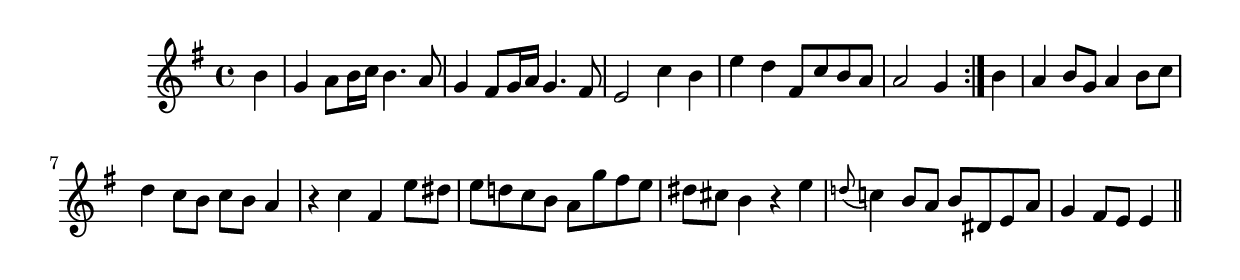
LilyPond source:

\version "2.19.49"
%{\header {
  title = "Chorale, `Gib Dich Zufrieden und Sei Stille'"
  composer = "J.S. Bach"
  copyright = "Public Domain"
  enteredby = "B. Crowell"
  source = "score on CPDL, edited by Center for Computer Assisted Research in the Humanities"
}%}
\score{{\key e \minor
\time 4/4
%{\tempo 4=120
%}\relative c'' {
  \partial 4
  b4 |
  g4 a8 b16 c b4. a8 | g4 fis8 g16 a g4. fis8 | e2 c'4 b | e4 d fis,8 c' b a | a2 g4 \bar ":|." b4 |
  a b8 g a4 b8 c | d4 c8 b c b a4 | r4 c4 fis, e'8 dis |
  e8 d! c b a g' fis e | dis8 cis b4 r4 e | \appoggiatura d!8 c!4 b8 a b dis, e a | g4 fis8 e e4
  \bar "||"
}
}}